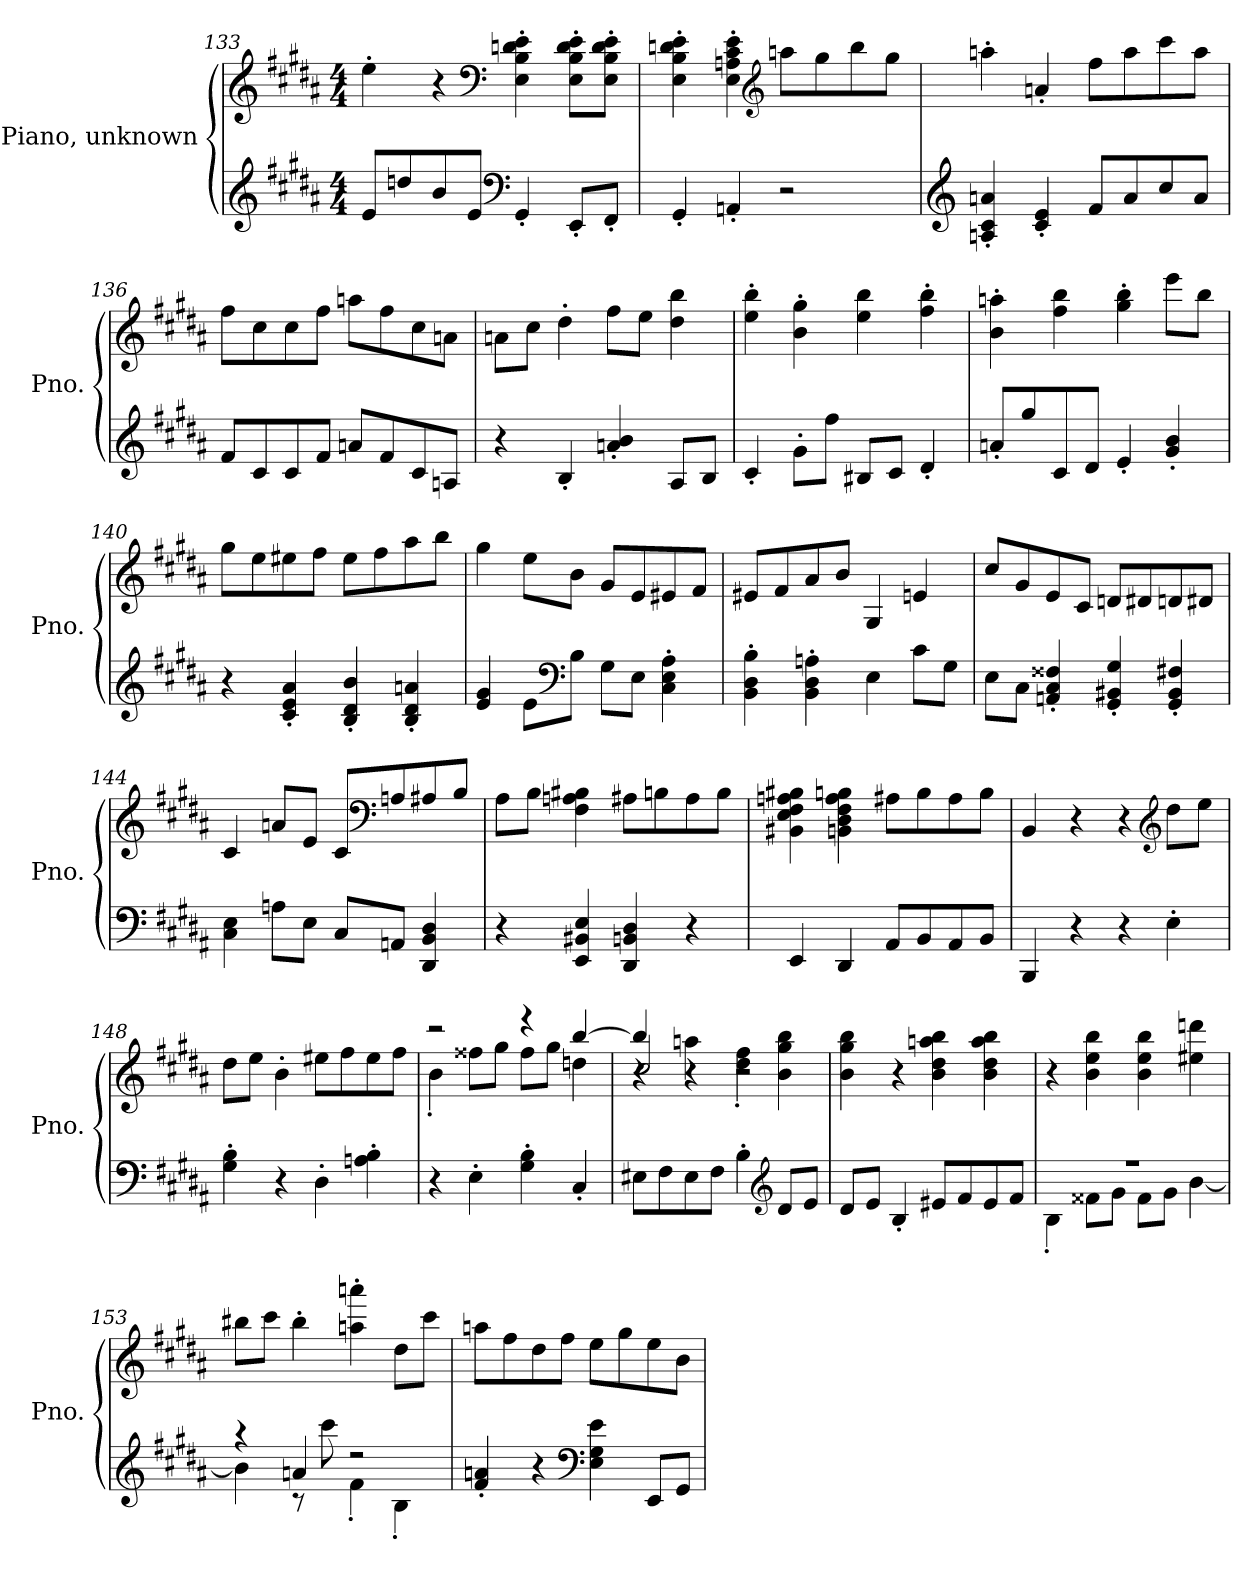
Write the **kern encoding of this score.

**kern	**kern
*part1	*part1
*staff2	*staff1
*I"Piano, unknown	*
*I'Pno.	*
!!LO:LB:g=z
*clefG2	*clefG2
*k[f#c#g#d#a#]	*k[f#c#g#d#a#]
*M4/4	*M4/4
=133	=133
8e/L	4ee'\
8ddn/	.
8b/	4r
8e/J	.
*clefF4	*clefF4
4GG#'/	4E\' 4B\' 4dn\' 4e\'
8EE'/L	8E\' 8B\' 8d\' 8e\'L
8FF#'/J	8E\' 8B\' 8d\' 8e\'J
=134	=134
4GG#'/	4E\' 4B\' 4dn\' 4e\'
4AAn'/	4E\' 4An\' 4c#\' 4e\'
*	*clefG2
2r	8aan\L
.	8gg#\
.	8bb\
.	8gg#\J
=135	=135
*clefG2	*
4An/' 4c#/' 4an/'	4aan'\
4c#/' 4e/'	4an'/
8f#/L	8ff#\L
8a/	8aa\
8cc#/	8ccc#\
8a/J	8aa\J
=136	=136
8f#/L	8ff#\L
8c#/	8cc#\
8c#/	8cc#\
8f#/J	8ff#\J
8an/L	8aan\L
8f#/	8ff#\
8c#/	8cc#\
8An/J	8an\J
!!LO:LB:g=z
=137	=137
4r	8an\L
.	8cc#\J
4B'/	4dd#'\
4an/' 4b/'	8ff#\L
.	8ee\J
8A#/L	4dd#\ 4bb\
8B/J	.
=138	=138
4c#'/	4ee\' 4bb\'
8g#'\L	4b\' 4gg#\'
8ff#\J	.
8B#X/L	4ee\ 4bb\
8c#/J	.
4d#'/	4ff#\' 4bb\'
=139	=139
8an'/L	4b\' 4aan\'
8gg#/	.
8c#/	4ff#\ 4bb\
8d#/J	.
4e'/	4gg#\' 4bb\'
4g#/' 4b/'	8eee\L
.	8bb\J
=140	=140
4r	8gg#\L
.	8ee\
4c#/' 4e/' 4a#/'	8ee#X\
.	8ff#\J
4B/' 4d#/' 4b/'	8ee#\L
.	8ff#\
4B/' 4d#/' 4an/'	8aa#\
.	8bb\J
!!LO:LB:g=z
=141	=141
4e/ 4g#/	4gg#\
8e\L	8ee\L
*clefF4	*
8B\J	8b\J
8G#\L	8g#/L
8E\J	8e/
4C#\' 4E\' 4A#\'	8e#X/
.	8f#/J
=142	=142
4BB\' 4D#\' 4B\'	8e#X/L
.	8f#/
4BB\' 4D#\' 4An\'	8a#/
.	8b/J
4E\	4G#/
8c#\L	4en/
8G#\J	.
=143	=143
8E\L	8cc#/L
8C#\J	8g#/
4AAn/' 4C#/' 4F##X/'	8e/
.	8c#/J
4GG#/' 4BB#X/' 4G#/'	8dn/L
.	8d#X/
4GG#/' 4BB#/' 4F#X/'	8dn/
.	8d#X/J
=144	=144
4C#\ 4E\	4c#/
8An\L	8an/L
8E\J	8e/J
8C#/L	8c#/L
*	*clefF4
8AAn/J	8An/
4DD#/ 4BB/ 4D#/	8A#X/
.	8B/J
!!LO:PB:g=z
=145	=145
4r	8A#\L
.	8B\J
4EE/ 4BB#X/ 4E/	4F#\ 4An\ 4B#X\
4DD#/ 4BBn/ 4D#/	8A#X\L
.	8Bn\
4r	8A#\
.	8B\J
=146	=146
4EE/	4BB#X\ 4E\ 4F#\ 4An\ 4B#X\
4DD#/	4BBn\ 4D#\ 4F#\ 4A\ 4Bn\
8AA#/L	8A#X\L
8BB/	8B\
8AA#/	8A#\
8BB/J	8B\J
=147	=147
4BBB/	4BB/
4r	4r
4r	4r
*	*clefG2
4E'\	8dd#\L
.	8ee\J
=148	=148
4G#\' 4B\'	8dd#\L
.	8ee\J
4r	4b'\
4D#'\	8ee#X\L
.	8ff#\
4An\' 4B\'	8ee#\
.	8ff#\J
!!LO:LB:g=z
=149	=149
*	*^
4r	2r	4b'\
4E'\	.	8ff##X\L
.	.	8gg#\J
4G#\' 4B\'	4r	8ff##\L
.	.	8gg#\J
4C#'/	[4bb/	4ddn\
=150	=150	=150
*	*	*^
8E#X\L	4bb/]	4r	2cc#/
8F#\	.	.	.
8E#\	4r	4aan\	.
8F#\J	.	.	.
4B'\	2r	4dd#\' 4ff#\'	2r
*clefG2	*	*	*
8d#/L	.	4b\ 4gg#\ 4bb\	.
8e/J	.	.	.
*	*v	*v	*v
=151	=151
8d#/L	4b\ 4gg#\ 4bb\
8e/J	.
4B'/	4r
8e#X/L	4b\ 4dd#\ 4aan\ 4bb\
8f#/	.
8e#/	4b\ 4dd#\ 4aa\ 4bb\
8f#/J	.
=152	=152
*^	*
1r	4B'\	4r
.	8f##X\L	4b\ 4ee\ 4bb\
.	8g#\J	.
.	8f##\L	4b\ 4ee\ 4bb\
.	8g#\J	.
.	[4b\	4ee#X\ 4dddn\
!!LO:LB:g=z
=153	=153	=153
4r	4b\]	8bb#X\L
.	.	8ccc#\J
4an/	8r	4bb#'\
.	8ccc#\	.
2r	4f#'\	4aan\' 4aaan\'
.	4B'\	8dd#\L
.	.	8ccc#\J
*v	*v	*
=154	=154
4f#/' 4an/'	8aan\L
.	8ff#\
4r	8dd#\
.	8ff#\J
*clefF4	*
4E\ 4G#\ 4e\	8ee\L
.	8gg#\
8EE/L	8ee\
8GG#/J	8b\J
=	=
*-	*-
